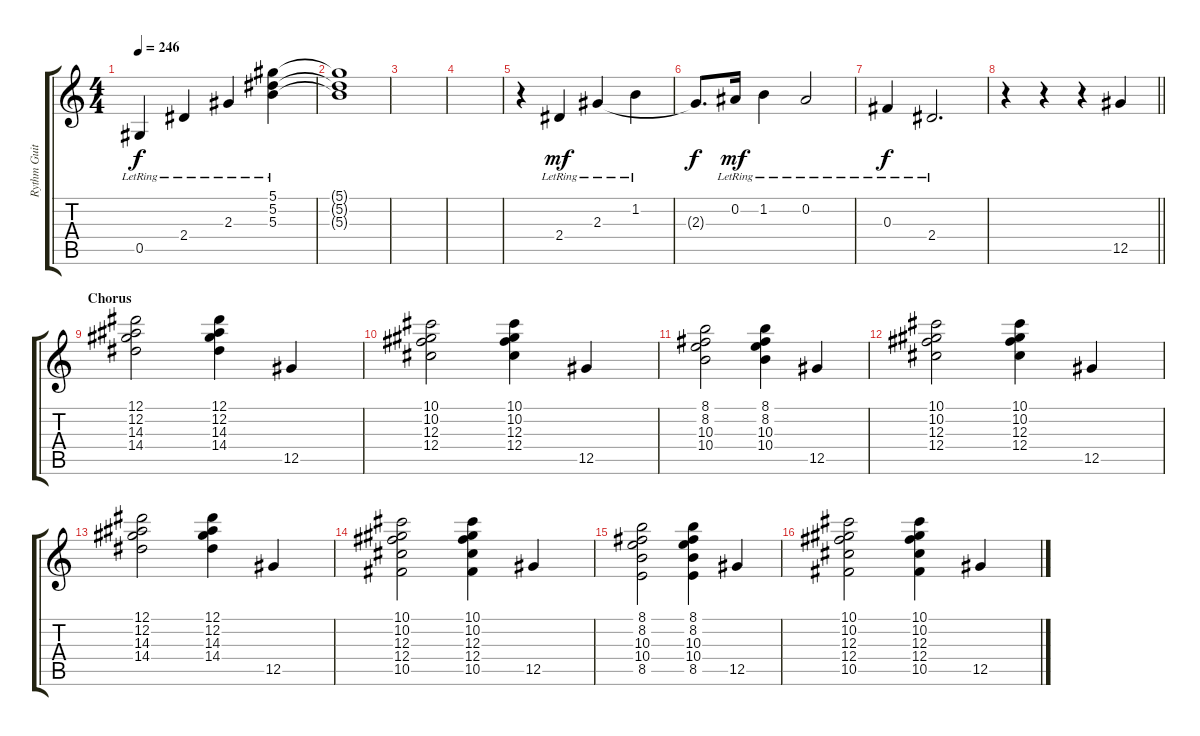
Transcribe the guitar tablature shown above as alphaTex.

\track ("Rythm Guitar" "Rythm Guit") {instrument acousticguitarsteel}
\staff {score tabs}
\tuning (Eb4 Bb3 Gb3 Db3 Ab2 Eb2) {hide}
\ts (4 4)
\tempo 246
\clef g2
\ks c
0.5{lr}.4{dy f} 2.4{lr}.4 2.3{lr}.4 (5.1 5.2 5.3{lr}).4 |
(5.1{t} 5.2{t} 5.3{t}).1 |
|
|
r.4 2.4{lr}.4{dy mf} 2.3{lr}.4 1.2{lr}.4 |
2.3{t}.8{d dy f} 0.2{lr}.16{dy mf} 1.2{lr}.4 0.2{lr}.2 |
0.3{lr}.4{dy f} 2.4{lr}.2{d} |
\barLineRight lightlight
r.4 r.4 r.4 12.5.4 |
\section ("" "Chorus")
(12.1 12.2 14.3 14.4).2 (12.1 12.2 14.3 14.4).4 12.5.4 |
(10.1 10.2 12.3 12.4).2 (10.1 10.2 12.3 12.4).4 12.5.4 |
(8.1 8.2 10.3 10.4).2 (8.1 8.2 10.3 10.4).4 12.5.4 |
(10.1 10.2 12.3 12.4).2 (10.1 10.2 12.3 12.4).4 12.5.4 |
(12.1 12.2 14.3 14.4).2 (12.1 12.2 14.3 14.4).4 12.5.4 |
(10.1 10.2 12.3 12.4 10.5).2 (10.1 10.2 12.3 12.4 10.5).4 12.5.4 |
(8.1 8.2 10.3 10.4 8.5).2 (8.1 8.2 10.3 10.4 8.5).4 12.5.4 |
(10.1 10.2 12.3 12.4 10.5).2 (10.1 10.2 12.3 12.4 10.5).4 12.5.4
